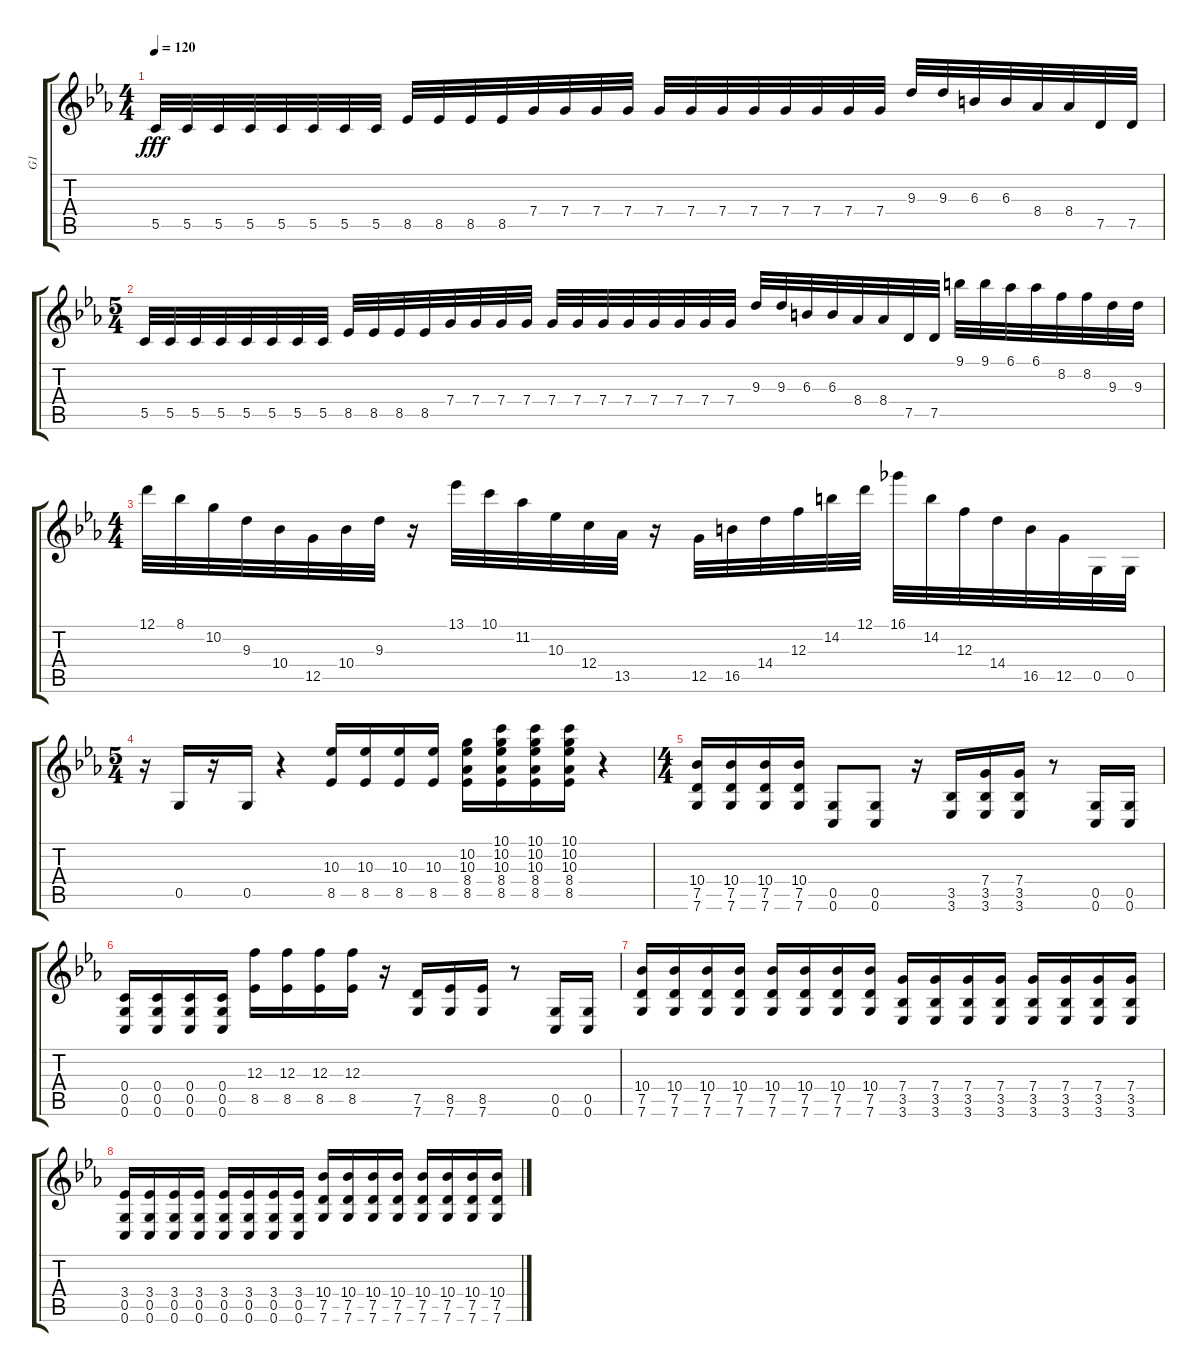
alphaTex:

\track ("G1" "G1") {instrument distortionguitar}
\staff {score tabs}
\tuning (D4 A3 F3 C3 G2 C2) {hide}
\ts (4 4)
\tempo 120
\clef g2
\ks cminor
5.5.32{dy fff} 5.5.32 5.5.32 5.5.32 5.5.32 5.5.32 5.5.32 5.5.32 8.5.32 8.5.32 8.5.32 8.5.32 7.4.32 7.4.32 7.4.32 7.4.32 7.4.32 7.4.32 7.4.32 7.4.32 7.4.32 7.4.32 7.4.32 7.4.32 9.3.32 9.3.32 6.3.32 6.3.32 8.4.32 8.4.32 7.5.32 7.5.32 |
\ts (5 4)
5.5.32 5.5.32 5.5.32 5.5.32 5.5.32 5.5.32 5.5.32 5.5.32 8.5.32 8.5.32 8.5.32 8.5.32 7.4.32 7.4.32 7.4.32 7.4.32 7.4.32 7.4.32 7.4.32 7.4.32 7.4.32 7.4.32 7.4.32 7.4.32 9.3.32 9.3.32 6.3.32 6.3.32 8.4.32 8.4.32 7.5.32 7.5.32 9.1.32 9.1.32 6.1.32 6.1.32 8.2.32 8.2.32 9.3.32 9.3.32 |
\ts (4 4)
12.1.32 8.1.32 10.2.32 9.3.32 10.4.32 12.5.32 10.4.32 9.3.32 r.16 13.1.32 10.1.32 11.2.32 10.3.32 12.4.32 13.5.32 r.16 12.5.32 16.5.32 14.4.32 12.3.32 14.2.32 12.1.32 16.1.32 14.2.32 12.3.32 14.4.32 16.5.32 12.5.32 0.5.32 0.5.32 |
\ts (5 4)
r.16 0.5.16 r.16 0.5.16 r.4 (10.3 8.5).16 (10.3 8.5).16 (10.3 8.5).16 (10.3 8.5).16 (10.2 10.3 8.4 8.5).16 (10.1 10.2 10.3 8.4 8.5).16 (10.1 10.2 10.3 8.4 8.5).16 (10.1 10.2 10.3 8.4 8.5).16 r.4 |
\ts (4 4)
(10.4 7.5 7.6).16 (10.4 7.5 7.6).16 (10.4 7.5 7.6).16 (10.4 7.5 7.6).16 (0.5 0.6).8 (0.5 0.6).8 r.16 (3.5 3.6).16 (7.4 3.5 3.6).16 (7.4 3.5 3.6).16 r.8 (0.5 0.6).16 (0.5 0.6).16 |
(0.4 0.5 0.6).16 (0.4 0.5 0.6).16 (0.4 0.5 0.6).16 (0.4 0.5 0.6).16 (12.3 8.5).16 (12.3 8.5).16 (12.3 8.5).16 (12.3 8.5).16 r.16 (7.5 7.6).16 (8.5 7.6).16 (8.5 7.6).16 r.8 (0.5 0.6).16 (0.5 0.6).16 |
(10.4 7.5 7.6).16 (10.4 7.5 7.6).16 (10.4 7.5 7.6).16 (10.4 7.5 7.6).16 (10.4 7.5 7.6).16 (10.4 7.5 7.6).16 (10.4 7.5 7.6).16 (10.4 7.5 7.6).16 (7.4 3.5 3.6).16 (7.4 3.5 3.6).16 (7.4 3.5 3.6).16 (7.4 3.5 3.6).16 (7.4 3.5 3.6).16 (7.4 3.5 3.6).16 (7.4 3.5 3.6).16 (7.4 3.5 3.6).16 |
(3.4 0.5 0.6).16 (3.4 0.5 0.6).16 (3.4 0.5 0.6).16 (3.4 0.5 0.6).16 (3.4 0.5 0.6).16 (3.4 0.5 0.6).16 (3.4 0.5 0.6).16 (3.4 0.5 0.6).16 (10.4 7.5 7.6).16 (10.4 7.5 7.6).16 (10.4 7.5 7.6).16 (10.4 7.5 7.6).16 (10.4 7.5 7.6).16 (10.4 7.5 7.6).16 (10.4 7.5 7.6).16 (10.4 7.5 7.6).16
